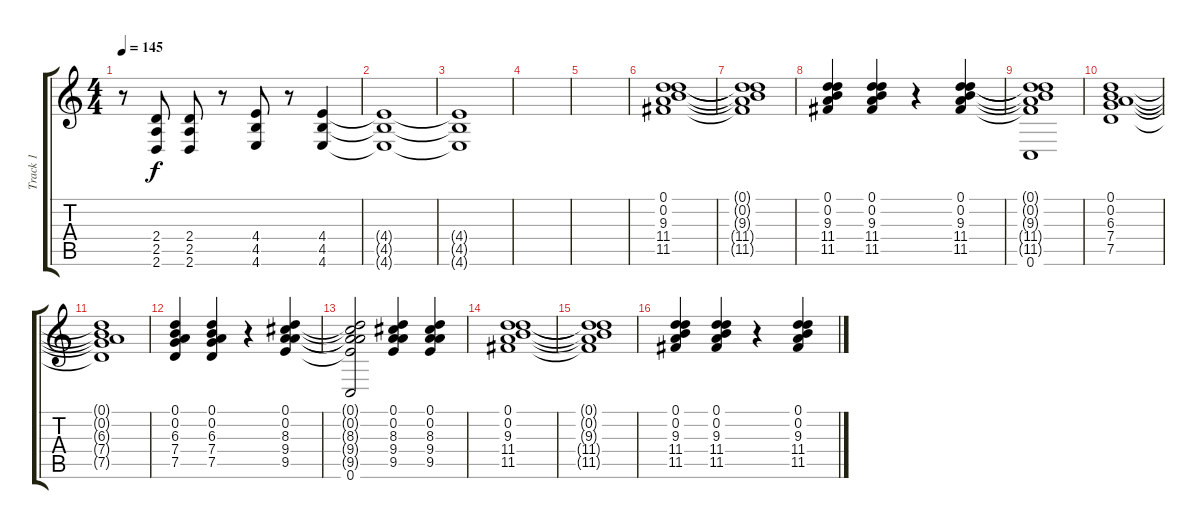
\track ("Track 1" "Track 1") {instrument distortionguitar}
\staff {score tabs}
\tuning (D4 A3 F3 C3 G2 C2) {hide}
\ts (4 4)
\tempo 145
\clef g2
\ks c
r.8{dy f} (2.4 2.5 2.6).8 (2.4 2.5 2.6).8 r.8 (4.4 4.5 4.6).8 r.8 (4.4 4.5 4.6).4 |
(4.4{t} 4.5{t} 4.6{t}).1{volume 0} |
(4.4{t} 4.5{t} 4.6{t}).1 |
|
|
(0.1 0.2 9.3 11.4 11.5).1{instrument electricguitarjazz} |
(0.1{t} 0.2{t} 9.3{t} 11.4{t} 11.5{t}).1 |
(0.1 0.2 9.3 11.4 11.5).4 (0.1 0.2 9.3 11.4 11.5).4 r.4 (0.1 0.2 9.3 11.4 11.5).4 |
(0.1{t} 0.2{t} 9.3{t} 11.4{t} 11.5{t} 0.6).1 |
(0.1 0.2 6.3 7.4 7.5).1 |
(0.1{t} 0.2{t} 6.3{t} 7.4{t} 7.5{t}).1 |
(0.1 0.2 6.3 7.4 7.5).4 (0.1 0.2 6.3 7.4 7.5).4 r.4 (0.1 0.2 8.3 9.4 9.5).4 |
(0.1{t} 0.2{t} 8.3{t} 9.4{t} 9.5{t} 0.6).2 (0.1 0.2 8.3 9.4 9.5).4 (0.1 0.2 8.3 9.4 9.5).4 |
(0.1 0.2 9.3 11.4 11.5).1 |
(0.1{t} 0.2{t} 9.3{t} 11.4{t} 11.5{t}).1 |
(0.1 0.2 9.3 11.4 11.5).4 (0.1 0.2 9.3 11.4 11.5).4 r.4 (0.1 0.2 9.3 11.4 11.5).4
